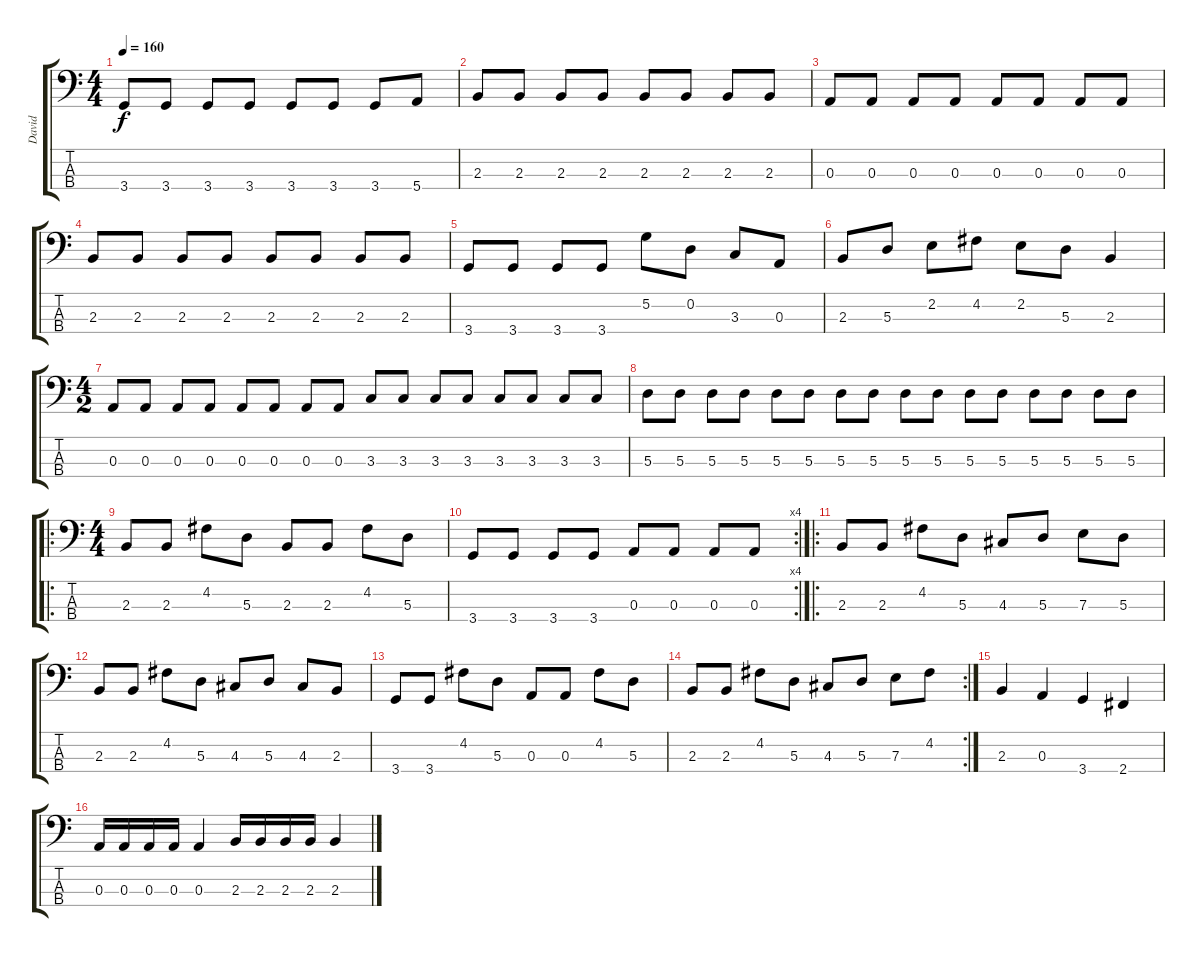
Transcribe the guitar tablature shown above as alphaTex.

\track ("David" "David") {instrument electricbasspick}
\staff {score tabs}
\tuning (G2 D2 A1 E1) {hide}
\ts (4 4)
\tempo 160
\clef f4
\ks c
3.4.8{dy f} 3.4.8 3.4.8 3.4.8 3.4.8 3.4.8 3.4.8 5.4.8 |
2.3.8 2.3.8 2.3.8 2.3.8 2.3.8 2.3.8 2.3.8 2.3.8 |
0.3.8 0.3.8 0.3.8 0.3.8 0.3.8 0.3.8 0.3.8 0.3.8 |
2.3.8 2.3.8 2.3.8 2.3.8 2.3.8 2.3.8 2.3.8 2.3.8 |
3.4.8 3.4.8 3.4.8 3.4.8 5.2.8 0.2.8 3.3.8 0.3.8 |
2.3.8 5.3.8 2.2.8 4.2.8 2.2.8 5.3.8 2.3.4 |
\ts (4 2)
0.3.8 0.3.8 0.3.8 0.3.8 0.3.8 0.3.8 0.3.8 0.3.8 3.3.8 3.3.8 3.3.8 3.3.8 3.3.8 3.3.8 3.3.8 3.3.8 |
5.3.8 5.3.8 5.3.8 5.3.8 5.3.8 5.3.8 5.3.8 5.3.8 5.3.8 5.3.8 5.3.8 5.3.8 5.3.8 5.3.8 5.3.8 5.3.8 |
\ro
\ts (4 4)
2.3.8 2.3.8 4.2.8 5.3.8 2.3.8 2.3.8 4.2.8 5.3.8 |
\rc 4
3.4.8 3.4.8 3.4.8 3.4.8 0.3.8 0.3.8 0.3.8 0.3.8 |
\ro
2.3.8 2.3.8 4.2.8 5.3.8 4.3.8 5.3.8 7.3.8 5.3.8 |
2.3.8 2.3.8 4.2.8 5.3.8 4.3.8 5.3.8 4.3.8 2.3.8 |
3.4.8 3.4.8 4.2.8 5.3.8 0.3.8 0.3.8 4.2.8 5.3.8 |
\rc 2
2.3.8 2.3.8 4.2.8 5.3.8 4.3.8 5.3.8 7.3.8 4.2.8 |
2.3.4 0.3.4 3.4.4 2.4.4 |
0.3.16 0.3.16 0.3.16 0.3.16 0.3.4 2.3.16 2.3.16 2.3.16 2.3.16 2.3.4
